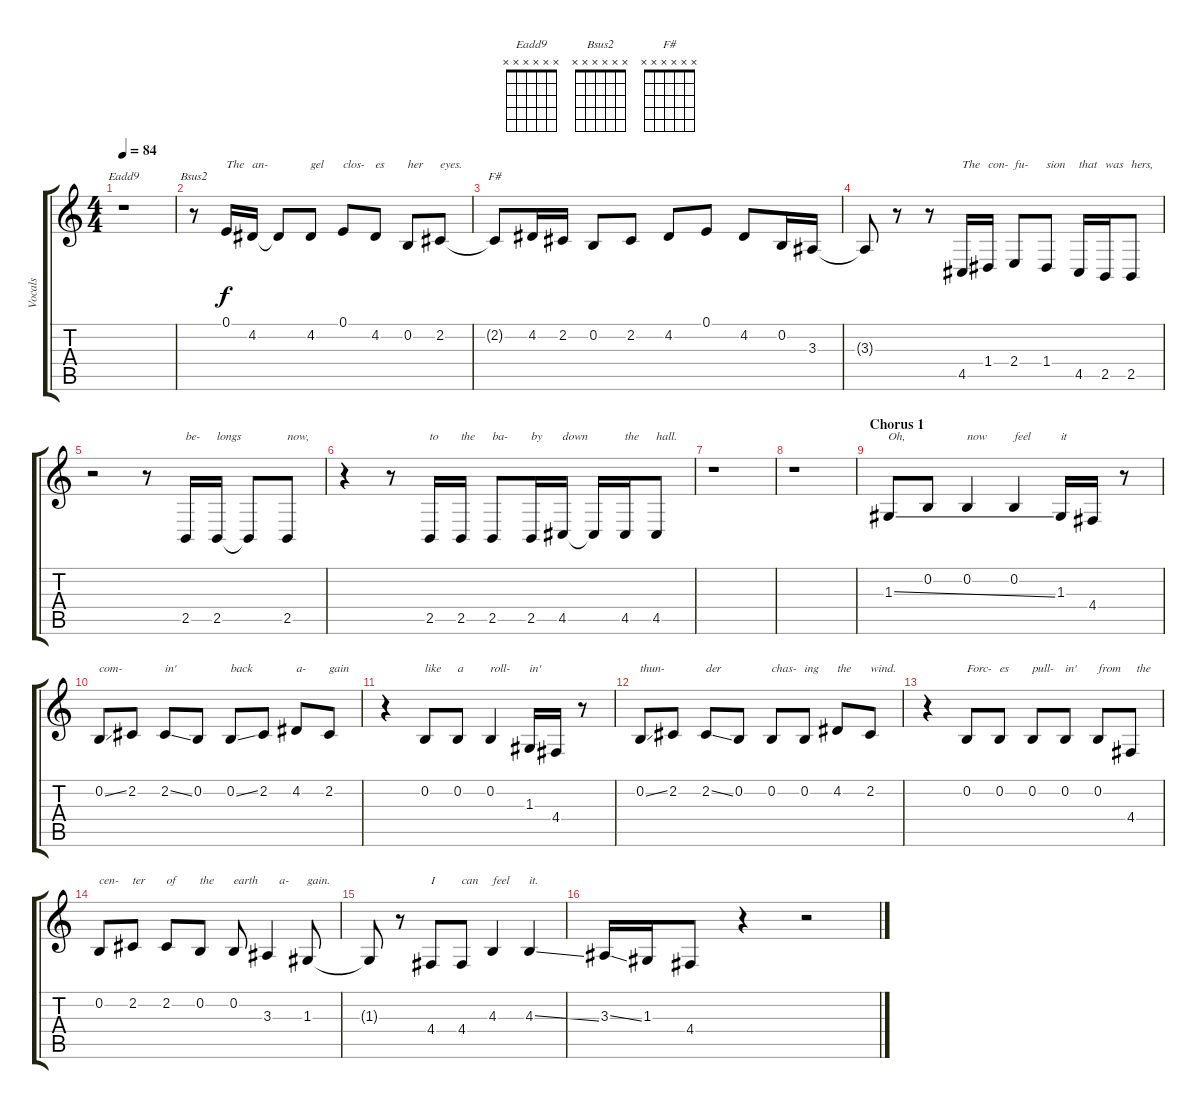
\track ("Vocals" "Vocals") {instrument lead6voice}
\staff {score tabs}
\tuning (E4 B3 G3 D3 A2 E2) {hide}
\chord ("Eadd9" x x x x x x)
\chord ("Bsus2" x x x x x x)
\chord ("F#" x x x x x x)
\ts (4 4)
\tempo 84
\clef g2
\ks c
r.1{ch "Eadd9" dy f} |
r.8{ch "Bsus2"} 0.1.16{txt "The"} 4.2.16{txt "an-"} 4.2{t}.8 4.2.8{txt "gel"} 0.1.8{txt "clos-"} 4.2.8{txt "es"} 0.2.8{txt "her"} 2.2.8{txt "eyes."} |
2.2{t}.8{ch "F#"} 4.2.16 2.2.16 0.2.8 2.2.8 4.2.8 0.1.8 4.2.8 0.2.16 3.3.16 |
3.3{t}.8 r.8 r.8 4.5.16{txt "The"} 1.4.16{txt "con-"} 2.4.8{txt "fu-"} 1.4.8{txt "sion"} 4.5.16{txt "that"} 2.5.16{txt "was"} 2.5.8{txt "hers,"} |
r.2 r.8 2.5.16{txt "be-"} 2.5.16{txt "longs"} 2.5{t}.8 2.5.8{txt "now,"} |
r.4 r.8 2.5.16{txt "to"} 2.5.16{txt "the"} 2.5.8{txt "ba-"} 2.5.16{txt "by"} 4.5.16{txt "down"} 4.5{t}.16 4.5.16{txt "the"} 4.5.8{txt "hall."} |
r.1 |
r.1 |
\section ("" "Chorus 1")
1.3{ss}.8{txt "Oh,"} 0.2.8 0.2.4{txt "now"} 0.2.4{txt "feel"} 1.3.16{txt "it"} 4.4.16 r.8 |
0.2{ss}.8{txt "com-"} 2.2.8 2.2{ss}.8{txt "in'"} 0.2.8 0.2{ss}.8{txt "back"} 2.2.8 4.2.8{txt "a-"} 2.2.8{txt "gain"} |
r.4 0.2.8{txt "like"} 0.2.8{txt "a"} 0.2.4{txt "roll-"} 1.3.16{txt "in'"} 4.4.16 r.8 |
0.2{ss}.8{txt "thun-"} 2.2.8 2.2{ss}.8{txt "der"} 0.2.8 0.2.8{txt "chas-"} 0.2.8{txt "ing"} 4.2.8{txt "the"} 2.2.8{txt "wind."} |
r.4 0.2.8{txt "Forc-"} 0.2.8{txt "es"} 0.2.8{txt "pull-"} 0.2.8{txt "in'"} 0.2.8{txt "from"} 4.4.8{txt "  the"} |
0.2.8{txt "cen-"} 2.2.8{txt "ter"} 2.2.8{txt "of"} 0.2.8{txt "the"} 0.2.8{txt "earth"} 3.3.4{txt "    a-"} 1.3.8{txt "gain."} |
1.3{t}.8 r.8 4.4.8{txt "I"} 4.4.8{txt "can"} 4.3.4{txt "feel"} 4.3{ss}.4{txt "it."} |
3.3{ss}.16 1.3.16 4.4.8 r.4 r.2
